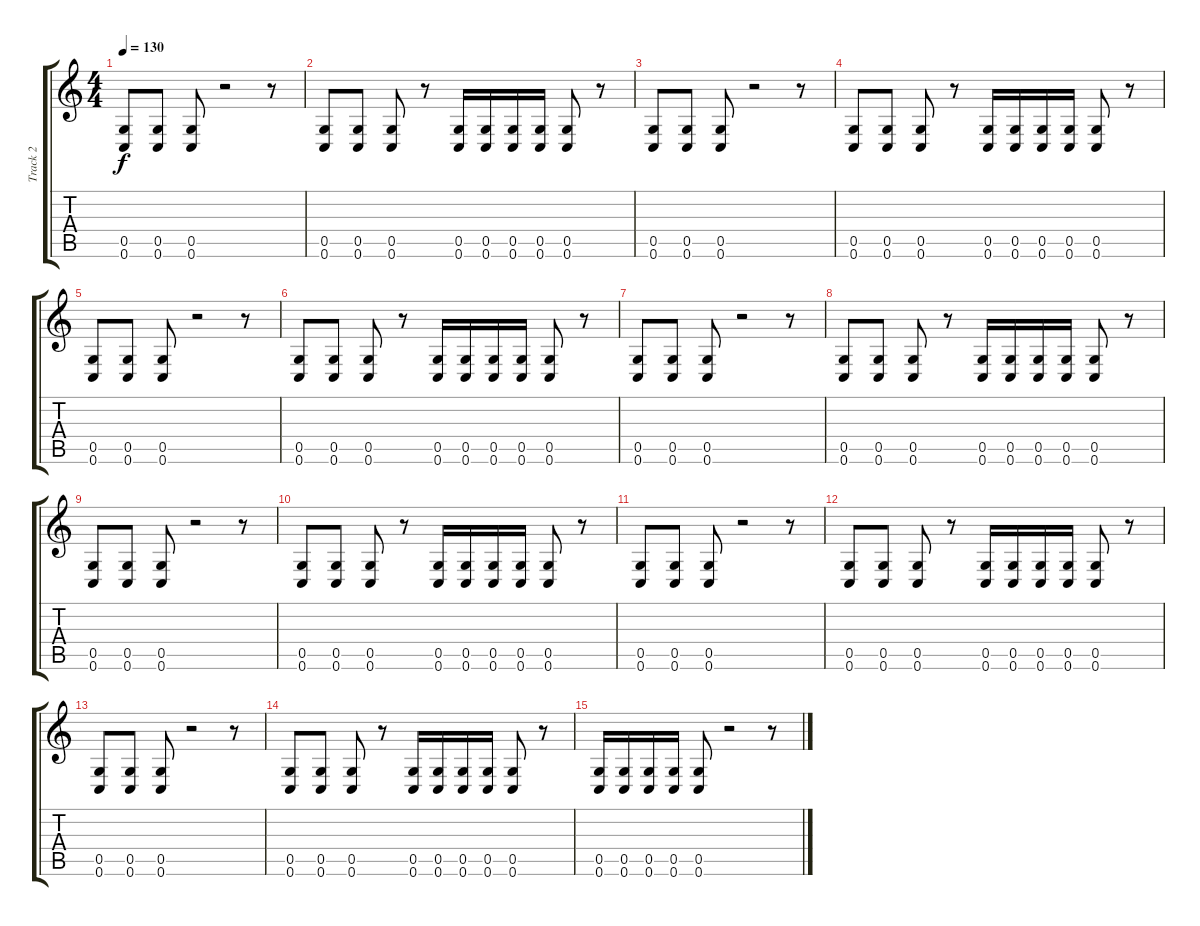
\track ("Track 2" "Track 2") {instrument distortionguitar}
\staff {score tabs}
\tuning (D4 A3 F3 C3 G2 C2) {hide}
\ts (4 4)
\tempo 130
\clef g2
\ks c
(0.5 0.6).8{dy f} (0.5 0.6).8 (0.5 0.6).8 r.2 r.8 |
(0.5 0.6).8 (0.5 0.6).8 (0.5 0.6).8 r.8 (0.5 0.6).16 (0.5 0.6).16 (0.5 0.6).16 (0.5 0.6).16 (0.5 0.6).8 r.8 |
(0.5 0.6).8 (0.5 0.6).8 (0.5 0.6).8 r.2 r.8 |
(0.5 0.6).8 (0.5 0.6).8 (0.5 0.6).8 r.8 (0.5 0.6).16 (0.5 0.6).16 (0.5 0.6).16 (0.5 0.6).16 (0.5 0.6).8 r.8 |
(0.5 0.6).8 (0.5 0.6).8 (0.5 0.6).8 r.2 r.8 |
(0.5 0.6).8 (0.5 0.6).8 (0.5 0.6).8 r.8 (0.5 0.6).16 (0.5 0.6).16 (0.5 0.6).16 (0.5 0.6).16 (0.5 0.6).8 r.8 |
(0.5 0.6).8 (0.5 0.6).8 (0.5 0.6).8 r.2 r.8 |
(0.5 0.6).8 (0.5 0.6).8 (0.5 0.6).8 r.8 (0.5 0.6).16 (0.5 0.6).16 (0.5 0.6).16 (0.5 0.6).16 (0.5 0.6).8 r.8 |
(0.5 0.6).8 (0.5 0.6).8 (0.5 0.6).8 r.2 r.8 |
(0.5 0.6).8 (0.5 0.6).8 (0.5 0.6).8 r.8 (0.5 0.6).16 (0.5 0.6).16 (0.5 0.6).16 (0.5 0.6).16 (0.5 0.6).8 r.8 |
(0.5 0.6).8 (0.5 0.6).8 (0.5 0.6).8 r.2 r.8 |
(0.5 0.6).8 (0.5 0.6).8 (0.5 0.6).8 r.8 (0.5 0.6).16 (0.5 0.6).16 (0.5 0.6).16 (0.5 0.6).16 (0.5 0.6).8 r.8 |
(0.5 0.6).8 (0.5 0.6).8 (0.5 0.6).8 r.2 r.8 |
(0.5 0.6).8 (0.5 0.6).8 (0.5 0.6).8 r.8 (0.5 0.6).16 (0.5 0.6).16 (0.5 0.6).16 (0.5 0.6).16 (0.5 0.6).8 r.8 |
(0.5 0.6).16 (0.5 0.6).16 (0.5 0.6).16 (0.5 0.6).16 (0.5 0.6).8 r.2 r.8
